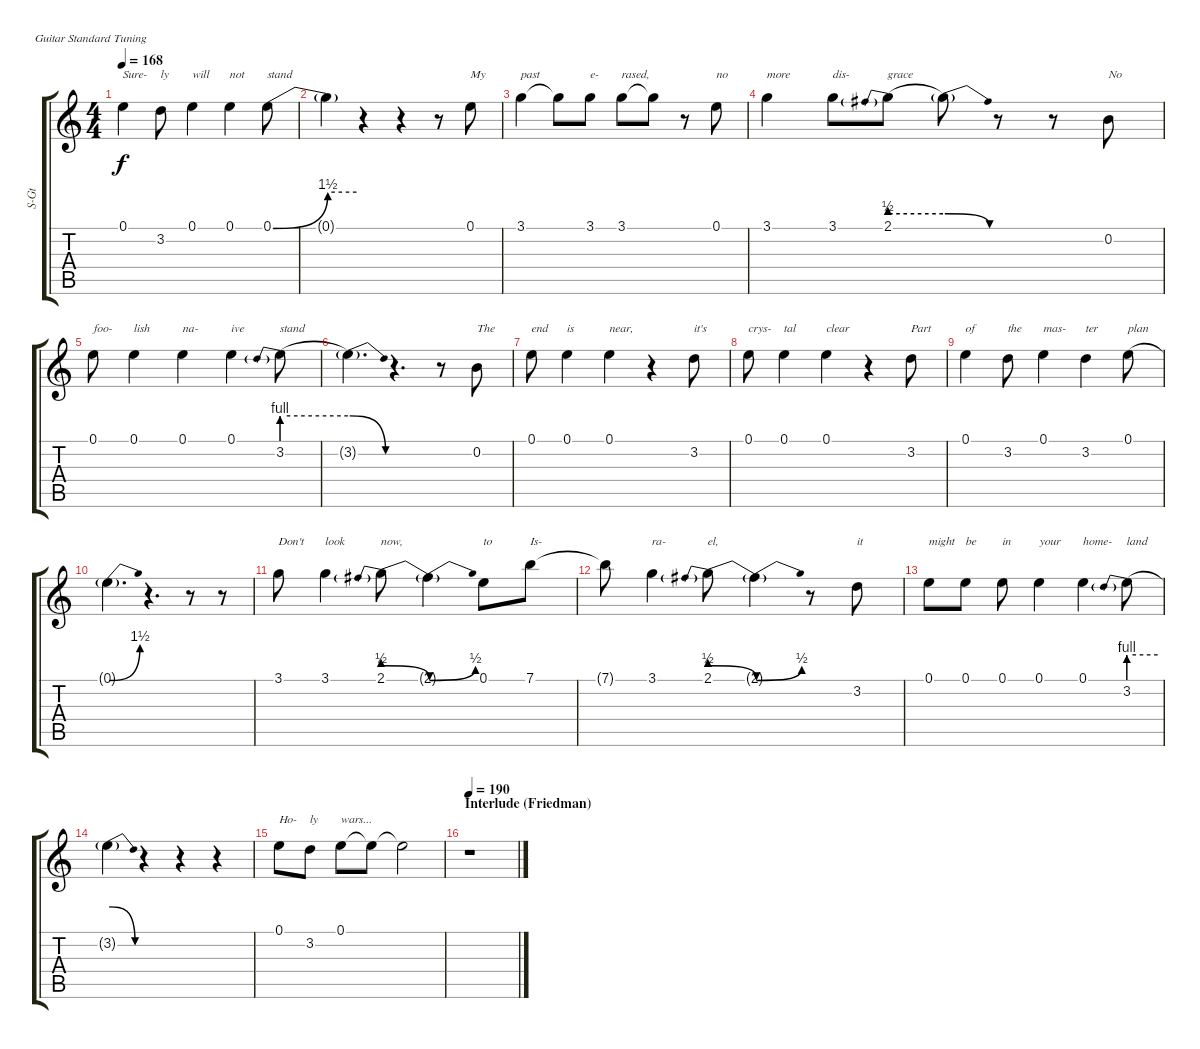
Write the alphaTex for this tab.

\bracketExtendMode groupsimilarinstruments
\track ("D. Mustaine (Vocals)" "S-Gt") {instrument lead6voice}
\staff {score tabs}
\tuning (E4 B3 G3 D3 A2 E2)
\displaytranspose 12
\ts (4 4)
\tempo 168
\clef g2
\ks c
0.1.4{txt "Sure-" dy f} 3.2.8{txt "ly"} 0.1.4{txt "will"} 0.1.4{txt "not"} 0.1{be (bend 0 0 60 6)}.8{txt "stand"} |
0.1{be (hold 0 6 60 6) t}.4 r.4 r.4 r.8 0.1.8{txt "My"} |
3.1.4{txt "past"} 3.1{t}.8 3.1.8{txt "e-"} 3.1.8{txt "rased,"} 3.1{t}.8 r.8 0.1.8{txt "no"} |
3.1.4{txt "more"} 3.1.8{txt "dis-"} 2.1{be (prebend 0 2 60 2)}.8{txt "grace"} 2.1{be (release 0 2 60 0) t}.8 r.8 r.8 0.2.8{txt "No"} |
0.1.8{txt "foo-"} 0.1.4{txt "lish"} 0.1.4{txt "na-"} 0.1.4{txt "ive"} 3.2{be (prebend 0 4 60 4)}.8{txt "stand"} |
3.2{be (release 0 4 60 0) t}.4{d} r.4{d} r.8 0.2.8{txt "The"} |
0.1.8{txt "end"} 0.1.4{txt "is"} 0.1.4{txt "near,"} r.4 3.2.8{txt "it's"} |
0.1.8{txt "crys-"} 0.1.4{txt "tal"} 0.1.4{txt "clear"} r.4 3.2.8{txt "Part"} |
0.1.4{txt "of"} 3.2.8{txt "the"} 0.1.4{txt "mas-"} 3.2.4{txt "ter"} 0.1{be (hold 0 0 60 0)}.8{txt "plan"} |
0.1{be (bend 0 0 60 6) t}.4{d} r.4{d} r.8 r.8 |
3.1.8{txt "Don't"} 3.1.4{txt "look"} 2.1{be (prebendrelease 0 2 60 0)}.8{txt "now,"} 2.1{be (bend 0 0 60 2) t acc #}.4 0.1.8{txt "to"} 7.1.8{txt "Is-"} |
7.1{t}.8 3.1.4{txt "ra-"} 2.1{be (prebendrelease 0 2 60 0)}.8{txt "el,"} 2.1{be (bend 0 0 60 2) t acc #}.4 r.8 3.2.8{txt "it"} |
0.1.8{txt "might"} 0.1.8{txt "be"} 0.1.8{txt "in"} 0.1.4{txt "your"} 0.1.4{txt "home-"} 3.2{be (prebend 0 4 60 4)}.8{txt "land"} |
3.2{be (release 0 4 60 0) t}.4 r.4 r.4 r.4 |
0.1.8{txt "Ho-"} 3.2.8{txt "ly"} 0.1.8{txt "wars..."} 0.1{t}.8 0.1{t}.2 |
\section ("" "Interlude (Friedman)")
\tempo 190
r.1
